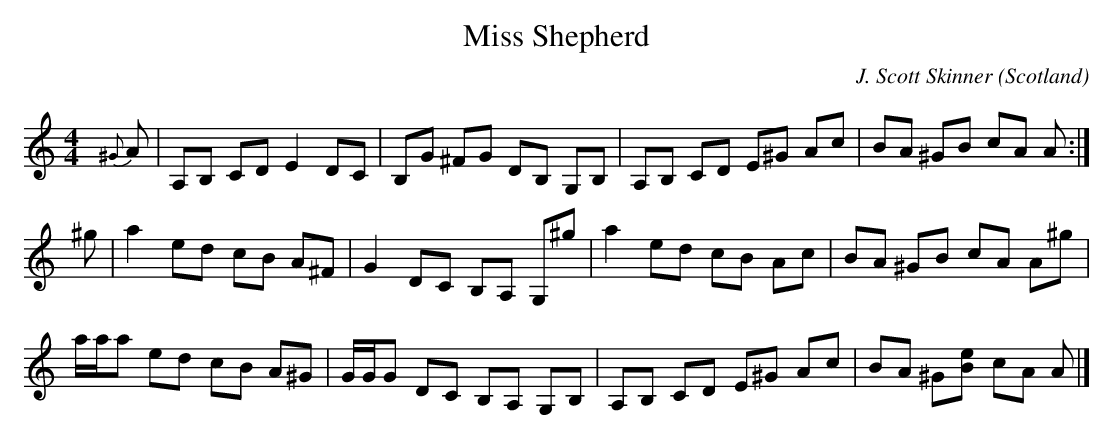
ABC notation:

X:1
T:Miss Shepherd
C:J. Scott Skinner
M:4/4
O:Scotland
K:A minor
{^G}A|\
A,B, CD E2 DC|B,G ^FG DB, G,B,|\
A,B, CD E^G Ac|BA ^GB cA A:|
^g|\
a2 ed cB A^F|G2 DC B,A, G,^g|\
a2 ed cB Ac|BA ^GB cA A^g|
a/a/a ed cB A^G|G/G/G DC B,A, G,B,|\
A,B, CD E^G Ac|BA ^G[eB] cA A|]
